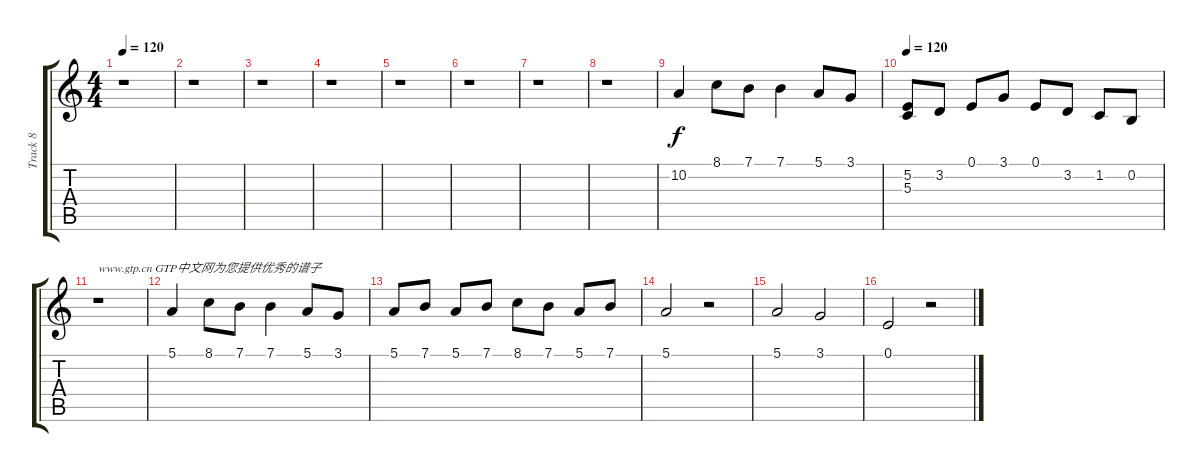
\track ("Track 8" "Track 8") {instrument trumpet}
\staff {score tabs}
\tuning (E4 B3 G3 D3 A2 E2) {hide}
\ts (4 4)
\tempo 120
\clef g2
\ks c
r.1{dy f} |
r.1 |
r.1 |
r.1 |
r.1 |
r.1 |
r.1 |
r.1 |
10.2.4{balance 12} 8.1.8 7.1.8 7.1.4 5.1.8 3.1.8 |
\tempo 120
(5.2 5.3).8 3.2.8{balance 12} 0.1.8 3.1.8 0.1.8{balance 4} 3.2.8 1.2.8 0.2.8 |
r.1{txt "www.gtp.cn GTP中文网为您提供优秀的谱子"} |
5.1.4{balance 12} 8.1.8 7.1.8 7.1.4 5.1.8 3.1.8 |
5.1.8 7.1.8 5.1.8 7.1.8 8.1.8 7.1.8 5.1.8 7.1.8 |
5.1.2 r.2 |
5.1.2{balance 8} 3.1.2 |
0.1.2 r.2
